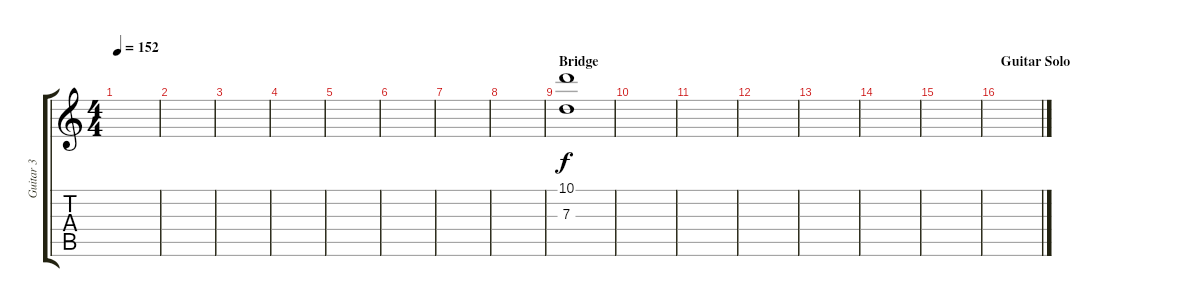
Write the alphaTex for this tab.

\track ("Guitar 3" "Guitar 3") {instrument distortionguitar}
\staff {score tabs}
\tuning (E4 B3 G3 D3 A2 D2) {hide}
\ts (4 4)
\tempo 152
\clef g2
\ks c
|
|
|
|
|
|
|
|
\section ("" "Bridge")
(10.1 7.3).1 |
|
|
|
|
|
|
\section ("" "Guitar Solo")
